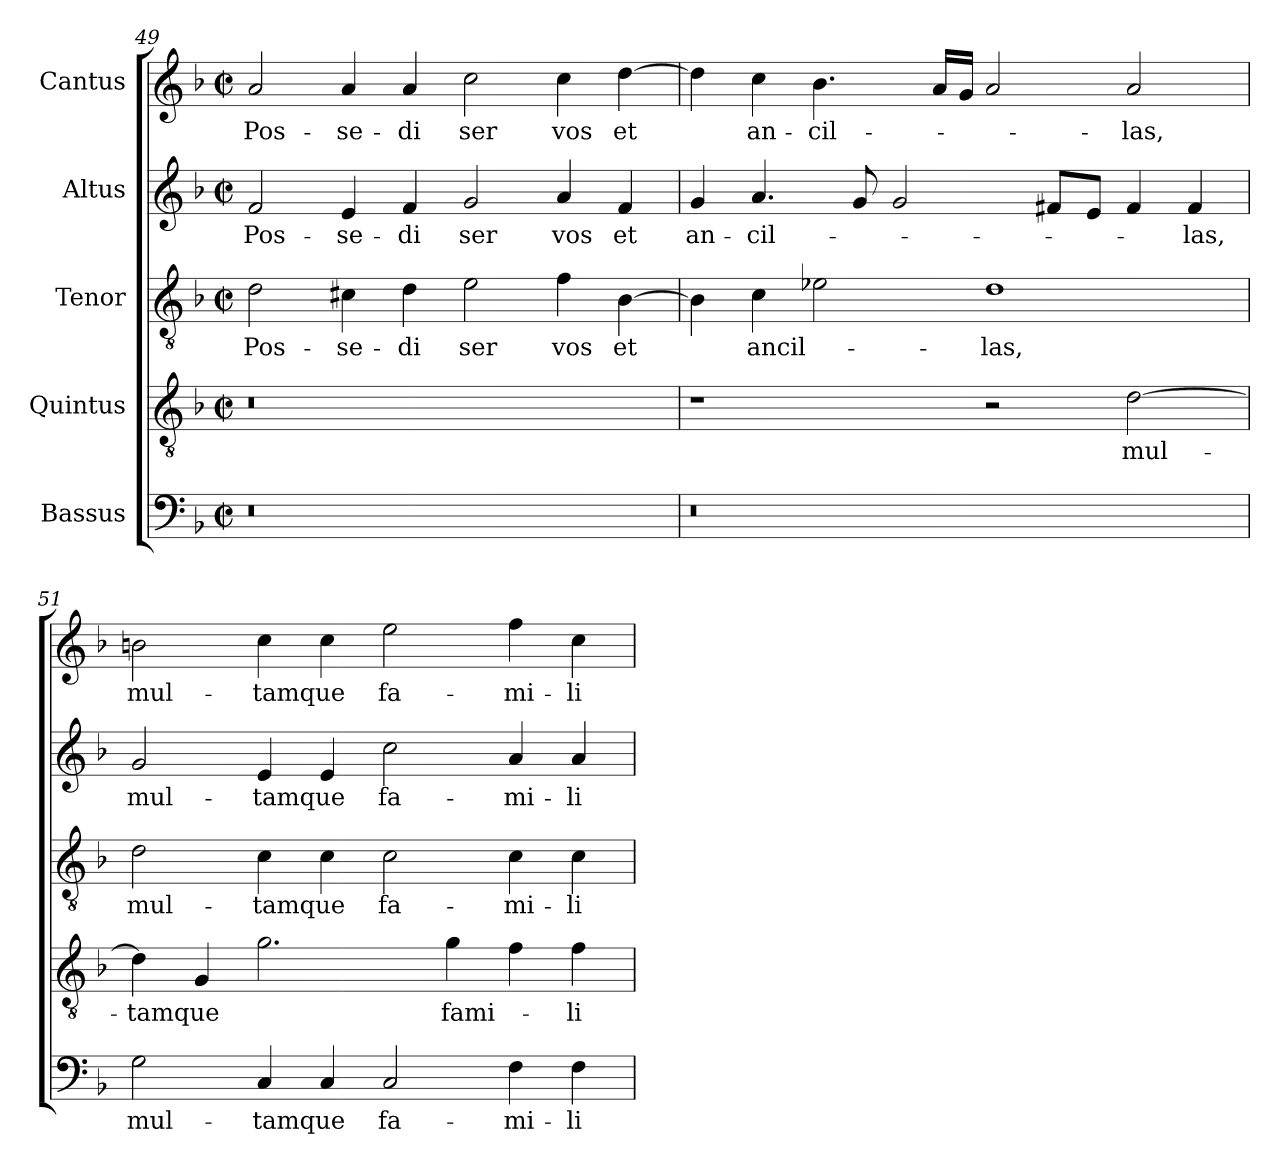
**kern	**text	**kern	**text	**kern	**text	**kern	**text	**kern	**text
*part5	*part5	*part4	*part4	*part3	*part3	*part2	*part2	*part1	*part1
*staff5	*staff5	*staff4	*staff4	*staff3	*staff3	*staff2	*staff2	*staff1	*staff1
*I"Bassus	*	*I"Quintus	*	*I"Tenor	*	*I"Altus	*	*I"Cantus	*
!!LO:PB:g=z
*clefF4	*	*clefGv2	*	*clefGv2	*	*clefG2	*	*clefG2	*
*k[b-]	*	*k[b-]	*	*k[b-]	*	*k[b-]	*	*k[b-]	*
*F:	*	*F:	*	*F:	*	*F:	*	*F:	*
*M2/2	*	*M2/2	*	*M2/2	*	*M2/2	*	*M2/2	*
*met(c|)	*	*met(c|)	*	*met(c|)	*	*met(c|)	*	*met(c|)	*
=49	=49	=49	=49	=49	=49	=49	=49	=49	=49
!	!	!	!	!	!LO:LY:b:cj	!	!LO:LY:b:cj	!	!LO:LY:b:cj
0r	.	0r	.	2d\	Pos-	2f/	Pos-	2a/	Pos-
!	!	!	!	!	!LO:LY:b:cj	!	!LO:LY:b:cj	!	!LO:LY:b:cj
.	.	.	.	4c#X\	-se-	4e/	-se-	4a/	-se-
!	!	!	!	!	!LO:LY:b:cj	!	!LO:LY:b:cj	!	!LO:LY:b:cj
.	.	.	.	4d\	-di	4f/	-di	4a/	-di
!	!	!	!	!	!LO:LY:b:cj	!	!LO:LY:b:cj	!	!LO:LY:b:cj
.	.	.	.	2e\	ser	2g/	ser	2cc\	ser
!	!	!	!	!	!LO:LY:b:cj	!	!LO:LY:b:cj	!	!LO:LY:b:cj
.	.	.	.	4f\	vos	4a/	vos	4cc\	vos
!	!	!	!	!	!LO:LY:b:cj	!	!LO:LY:b:cj	!	!LO:LY:b:cj
.	.	.	.	[>4B-\	et	4f/	et	[>4dd\	et
=50	=50	=50	=50	=50	=50	=50	=50	=50	=50
!	!	!	!	!	!	!	!LO:LY:b:cj	!	!
0r	.	1r	.	4B-\]	.	4g/	an-	4dd\]	.
!	!	!	!	!	!LO:LY:b	!	!LO:LY:b:cj	!	!LO:LY:b:cj
.	.	.	.	4c\	ancil-	4.a/	-cil-	4cc\	an-
!	!	!	!	!	!	!	!	!	!LO:LY:b:cj
.	.	.	.	2e-X\	.	.	.	4.b-\	-cil-
.	.	.	.	.	.	8g/	.	.	.
.	.	.	.	.	.	2g/	.	.	.
.	.	.	.	.	.	.	.	16a/L	.
.	.	.	.	.	.	.	.	16g/J	.
!	!	!	!	!	!LO:LY:b:cj	!	!	!	!
.	.	2r	.	1d	-las,	.	.	2a/	.
.	.	.	.	.	.	8f#X/L	.	.	.
.	.	.	.	.	.	8e/J	.	.	.
!	!	!	!LO:LY:b	!	!	!	!	!	!LO:LY:b:cj
.	.	[>2d\	mul-	.	.	4f#/	.	2a/	-las,
!	!	!	!	!	!	!	!LO:LY:b:cj	!	!
.	.	.	.	.	.	4f#/	-las,	.	.
=51	=51	=51	=51	=51	=51	=51	=51	=51	=51
!	!LO:LY:b:cj	!	!LO:LY:b	!	!LO:LY:b:cj	!	!LO:LY:b:cj	!	!LO:LY:b:cj
2G\	mul-	4d\]	-tamque	2d\	mul-	2g/	mul-	2bn\	mul-
.	.	4G/	.	.	.	.	.	.	.
!	!LO:LY:b:cj	!	!	!	!LO:LY:b:cj	!	!LO:LY:b:cj	!	!LO:LY:b:cj
4C/	-tamque	2.g\	.	4c\	-tamque	4e/	-tamque	4cc\	-tamque
4C/	.	.	.	4c\	.	4e/	.	4cc\	.
!	!LO:LY:b:cj	!	!	!	!LO:LY:b:cj	!	!LO:LY:b:cj	!	!LO:LY:b:cj
2C/	fa-	.	.	2c\	fa-	2cc\	fa-	2ee\	fa-
!	!	!	!LO:LY:b	!	!	!	!	!	!
.	.	4g\	fami-	.	.	.	.	.	.
!	!LO:LY:b:cj	!	!	!	!LO:LY:b:cj	!	!LO:LY:b:cj	!	!LO:LY:b:cj
4F\	-mi-	4f\	.	4c\	-mi-	4a/	-mi-	4ff\	-mi-
!	!LO:LY:b:cj	!	!LO:LY:b:cj	!	!LO:LY:b:cj	!	!LO:LY:b:cj	!	!LO:LY:b:cj
4F\	-li-	4f\	-li-	4c\	-li-	4a/	-li-	4cc\	-li-
=	=	=	=	=	=	=	=	=	=
*-	*-	*-	*-	*-	*-	*-	*-	*-	*-
